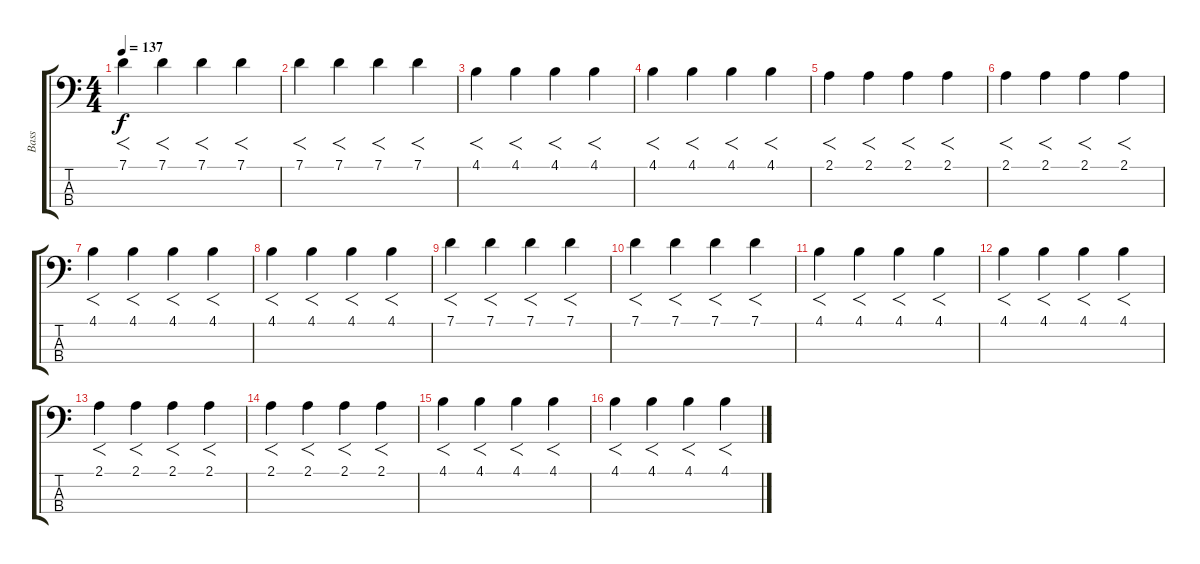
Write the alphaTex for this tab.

\track ("Bass" "Bass") {instrument electricbasspick}
\staff {score tabs}
\tuning (G2 D2 A1 E1) {hide}
\ts (4 4)
\tempo 137
\clef f4
\ks c
7.1.4{f dy f volume 11 instrument synthbass2} 7.1.4{f} 7.1.4{f} 7.1.4{f} |
7.1.4{f} 7.1.4{f} 7.1.4{f} 7.1.4{f} |
4.1.4{f} 4.1.4{f} 4.1.4{f} 4.1.4{f} |
4.1.4{f} 4.1.4{f} 4.1.4{f} 4.1.4{f} |
2.1.4{f} 2.1.4{f} 2.1.4{f} 2.1.4{f} |
2.1.4{f} 2.1.4{f} 2.1.4{f} 2.1.4{f} |
4.1.4{f} 4.1.4{f} 4.1.4{f} 4.1.4{f} |
4.1.4{f} 4.1.4{f} 4.1.4{f} 4.1.4{f} |
7.1.4{f} 7.1.4{f} 7.1.4{f} 7.1.4{f} |
7.1.4{f} 7.1.4{f} 7.1.4{f} 7.1.4{f} |
4.1.4{f} 4.1.4{f} 4.1.4{f} 4.1.4{f} |
4.1.4{f} 4.1.4{f} 4.1.4{f} 4.1.4{f} |
2.1.4{f} 2.1.4{f} 2.1.4{f} 2.1.4{f} |
2.1.4{f} 2.1.4{f} 2.1.4{f} 2.1.4{f} |
4.1.4{f} 4.1.4{f} 4.1.4{f} 4.1.4{f} |
4.1.4{f} 4.1.4{f} 4.1.4{f} 4.1.4{f}
